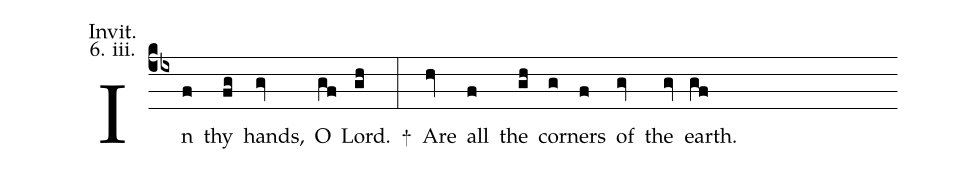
annotation: Invit.;
annotation: 6. iii.;
%%
(cb4) In(f) thy(fg) hands,(gv) O(gf) Lord.(gh) <sp>+</sp>(:) Are(hv) all(f) the(gh) cor(g)ners(f) of(gv) the(gv) earth.(gf)
